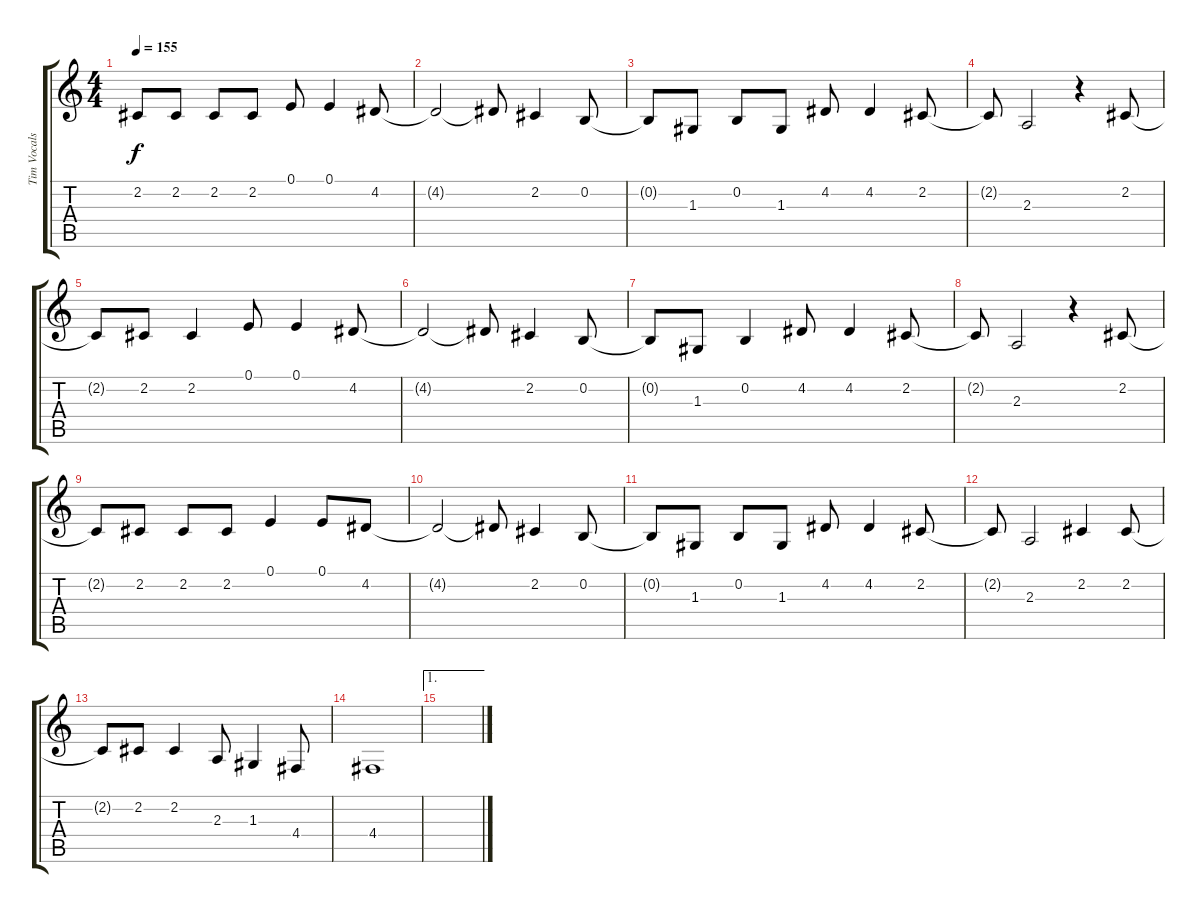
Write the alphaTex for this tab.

\track ("Tim Vocals" "Tim Vocals") {instrument lead2sawtooth}
\staff {score tabs}
\tuning (E4 B3 G3 D3 A2 E2) {hide}
\ts (4 4)
\tempo 155
\clef g2
\ks c
2.2.8{dy f} 2.2.8 2.2.8 2.2.8 0.1.8 0.1.4 4.2.8 |
4.2{t}.2 4.2{t}.8 2.2.4 0.2.8 |
0.2{t}.8 1.3.8 0.2.8 1.3.8 4.2.8 4.2.4 2.2.8 |
2.2{t}.8 2.3.2 r.4 2.2.8 |
2.2{t}.8 2.2.8 2.2.4 0.1.8 0.1.4 4.2.8 |
4.2{t}.2 4.2{t}.8 2.2.4 0.2.8 |
0.2{t}.8 1.3.8 0.2.4 4.2.8 4.2.4 2.2.8 |
2.2{t}.8 2.3.2 r.4 2.2.8 |
2.2{t}.8 2.2.8 2.2.8 2.2.8 0.1.4 0.1.8 4.2.8 |
4.2{t}.2 4.2{t}.8 2.2.4 0.2.8 |
0.2{t}.8 1.3.8 0.2.8 1.3.8 4.2.8 4.2.4 2.2.8 |
2.2{t}.8 2.3.2 2.2.4 2.2.8 |
2.2{t}.8 2.2.8 2.2.4 2.3.8 1.3.4 4.4.8 |
4.4.1 |
\ae 1
